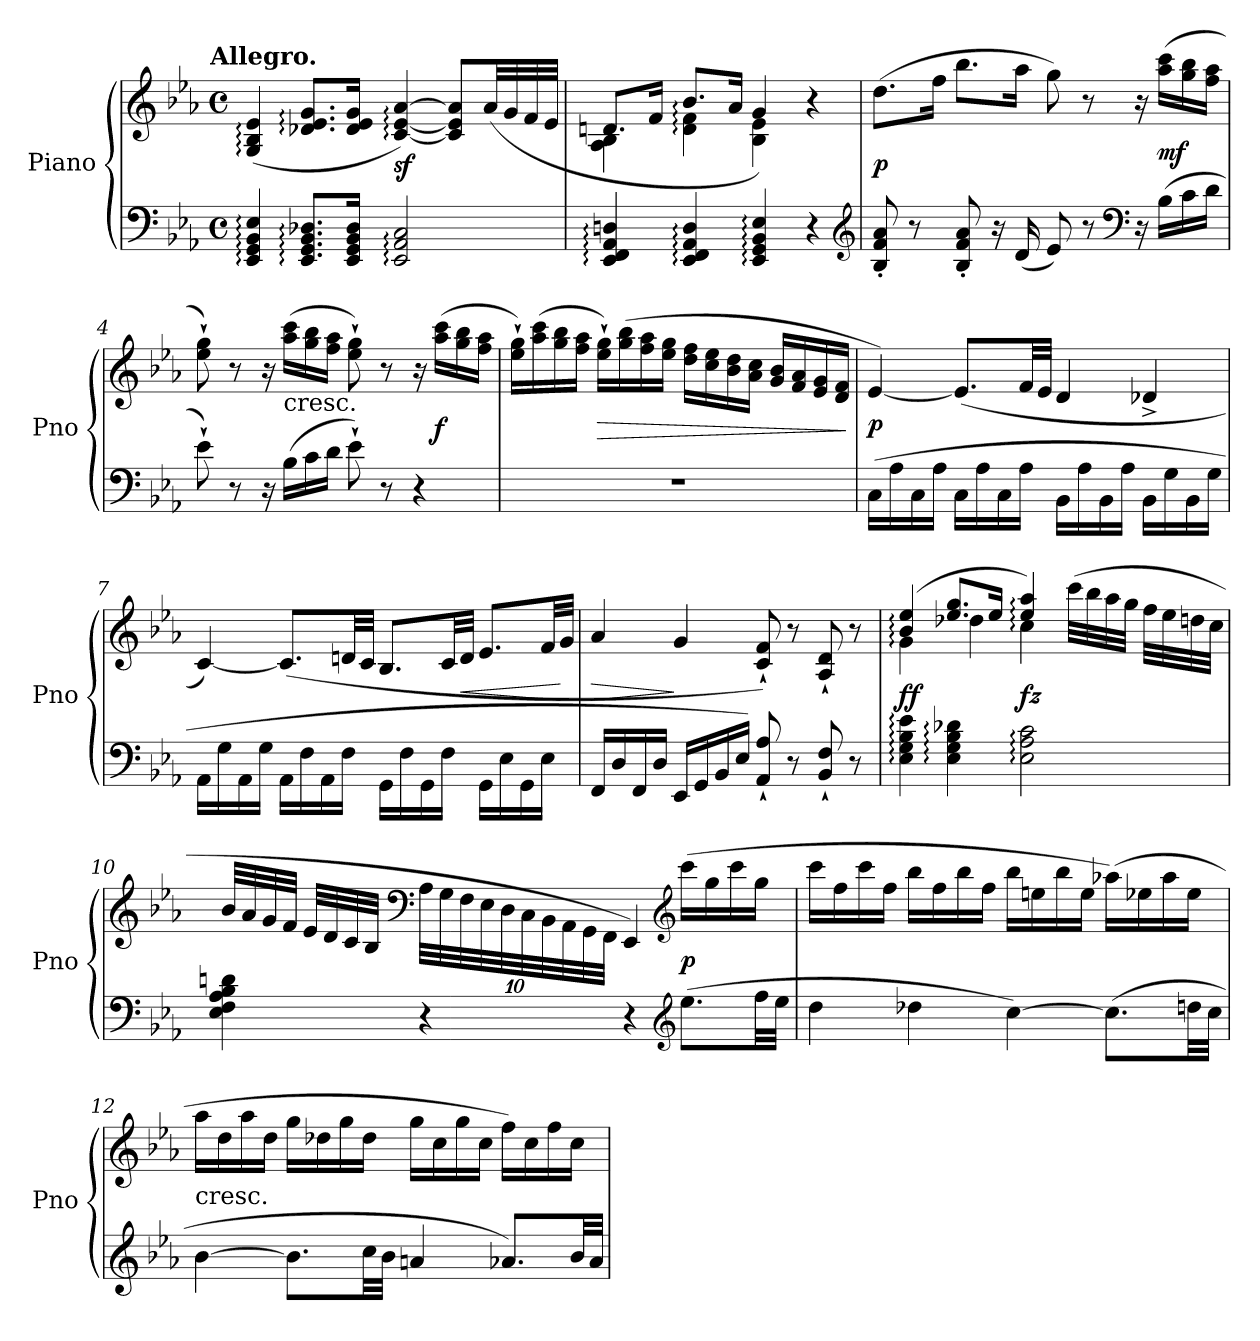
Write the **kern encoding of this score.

**kern	**kern	**dynam
*part1	*part1	*part1
*staff2	*staff1	*staff1/2
*I"Piano	*	*
*I'Pno	*	*
*clefF4	*clefG2	*
*k[b-e-a-]	*k[b-e-a-]	*
*E-:	*E-:	*
!!LO:TX:omd:t=Allegro.
*M4/4	*M4/4	*
*met(c)	*met(c)	*
*MM92	*MM92	*
=1	=1	=1
!	!	!LO:DY:b=2
4EE-: 4GG: 4BB-: 4E-:	(>4G: 4B-: 4e-:	fz ff
8.EE-: 8.GG: 8.BB-: 8.D-X:L	8.d-X: 8.e-: 8.g:L	.
16EE- 16GG 16BB- 16D-Jk	16d- 16e- 16gJk	.
2EE-: 2AA-: 2C:	[4c: [4e-: [4a-:)	sf
.	8c] 8e-] 8a-]L	.
.	(32a-LL	.
.	32g	.
.	32f	.
.	32e-JJJ	.
=2	=2	=2
*	*^	*
4EE-: 4FF: 4AA-: 4Dn:	(8.dnL	4A- 4B-)	.
.	16fJk	.	.
4EE-: 4FF: 4AA-: 4D:	8.b-:L	4d: 4f:	.
.	16a-Jk	.	.
4EE-: 4GG: 4BB-: 4E-:	4g)	4B- 4e-	.
4r	4r	4ryy	.
*	*v	*v	*
*clefG2	*	*
=3	=3	=3
8B-' 8f' 8a-'	(8.ddL	p
8r	.	.
.	16ffJk	.
8B-' 8f' 8a-'	8.bb-L	.
16r	.	.
(16d	16aa-Jk	.
8e-)	8gg)	.
8r	8r	.
*clefF4	*	*
16r	16r	.
(16B-LL	(16aa- 16cccLL	mf
16c	16gg 16bb-	.
16dJJ	16ff 16aa-JJ	.
!!LO:LB:g=z
=4	=4	=4
8e-`)	8ee-` 8gg`)	.
8r	8r	.
16r	16r	.
!	!LO:TX:c:t=cresc.	!
(16B-LL	(16aa- 16cccLL	.
16c	16gg 16bb-	.
16dJJ	16ff 16aa-JJ	.
8e-`)	8ee-` 8gg`)	.
8r	8r	.
4r	16r	.
.	(16aa- 16cccLL	f
.	16gg 16bb-	.
.	16ff 16aa-JJ	.
=5	=5	=5
1r	16ee-` 16gg`LL)	.
.	(16aa- 16ccc	.
.	16gg 16bb-	.
.	16ff 16aa-JJ	.
.	16ee-` 16gg`LL)	>
.	(16gg 16bb-	.
.	16ff 16aa-	.
.	16ee- 16ggJJ	.
.	16dd 16ffLL	.
.	16cc 16ee-	.
.	16b- 16dd	.
.	16a- 16ccJJ	.
.	16g 16b-LL	.
.	16f 16a-	.
.	16e- 16g	.
.	16d 16fJJ	.
.	.	]
=6	=6	=6
(16CLL	[4e-)	p
16A-	.	.
16C	.	.
16A-JJ	.	.
16CLL	(8.e-L]	.
16A-	.	.
16C	.	.
16A-JJ	32fLL	.
.	32e-JJJ	.
16BB-LL	4d	.
16A-	.	.
16BB-	.	.
16A-JJ	.	.
16BB-LL	4d-X^>	.
16G	.	.
16BB-	.	.
16GJJ	.	.
!!LO:LB:g=z
=7	=7	=7
16AA-LL	[4c)	.
16G	.	.
16AA-	.	.
16GJJ	.	.
16AA-\LL	(8.cL]	.
16F\	.	.
16AA-\	.	.
16F\JJ	32dnLL	.
.	32cJJJ	.
16GG\LL	8.B-L	.
16F\	.	.
16GG\	.	.
16F\JJ	32cLL	.
.	32dJJJ	<
16GG\LL	8.e-L	.
16E-\	.	.
16GG\	.	.
16E-\JJ	32fLL	.
.	32gJJJ	[
=8	=8	=8
16FFLL	4a-	>
16D	.	.
16FF	.	.
16DJJ	.	.
16EE-LL	4g	]
16GG	.	.
16BB-	.	.
16E-JJ)	.	.
8AA-`/ 8A-`/	8c`> 8f`>)	.
8r	8r	.
8BB-`/ 8F`/	8A-`> 8d`>	.
8r	8r	.
=9	=9	=9
*	*^	*
4E-: 4G: 4B-: 4e-:	(4b-: 4ee-:	4g:	ff
4E-: 4G: 4B-: 4d-X:	8.ee- 8.ggL	4dd-X	.
.	16ee-Jk	.	.
2E-: 2A-: 2c:	4ee-: 4aa-:)	4cc:	fz
.	(>32cccLLL	4ryy	.
.	32bb-	.	.
.	32aa-	.	.
.	32ggJJJ	.	.
.	32ffLLL	.	.
.	32ee-	.	.
.	32ddn	.	.
.	32ccJJJ	.	.
*	*v	*v	*
!!LO:LB:g=z
=10	=10	=10
4E- 4F 4A- 4B- 4dn	32b-LLL	.
.	32a-	.
.	32g	.
.	32fJJJ	.
.	32e-LLL	.
.	32d	.
.	32c	.
.	32B-JJJ	.
*	*clefF4	*
4r	40A-\LLL	.
.	40G\	.
.	40F\	.
.	40E-\	.
.	40D\	.
.	40C\	.
.	40BB-\	.
.	40AA-\	.
.	40GG\	.
.	40FF\JJJ	.
4r	4EE-/)	.
*clefG2	*clefG2	*
(8.ee-L	(16cccLL	p
.	16gg	.
.	16ccc	.
32ffLL	16ggJJ	.
32ee-JJJ	.	.
=11	=11	=11
4dd	16cccLL	.
.	16ff	.
.	16ccc	.
.	16ffJJ	.
4dd-X	16bb-LL	.
.	16ff	.
.	16bb-	.
.	16ffJJ	.
[4cc)	16bb-LL	.
.	16een	.
.	16bb-	.
.	16eeJJ	.
(8.ccL]	(16aa-XLL)	.
.	16ee-X	.
.	16aa-	.
32ddnLL	16ee-JJ	.
32ccJJJ	.	.
!!LO:LB:g=z
=12	=12	=12
!	!LO:TX:c:t=cresc.	!
[4b-	16aa-LL	.
.	16dd	.
.	16aa-	.
.	16ddJJ	.
8.b-L]	16ggLL	.
.	16dd-X	.
.	16gg	.
32ccLL	16dd-JJ	.
32b-JJJ	.	.
4an	16ggLL	.
.	16cc	.
.	16gg	.
.	16ccJJ	.
8.a-XL)	16ffLL)	.
.	16cc	.
.	16ff	.
32b-LL	16ccJJ	.
32a-JJJ	.	.
=	=	=
*-	*-	*-
